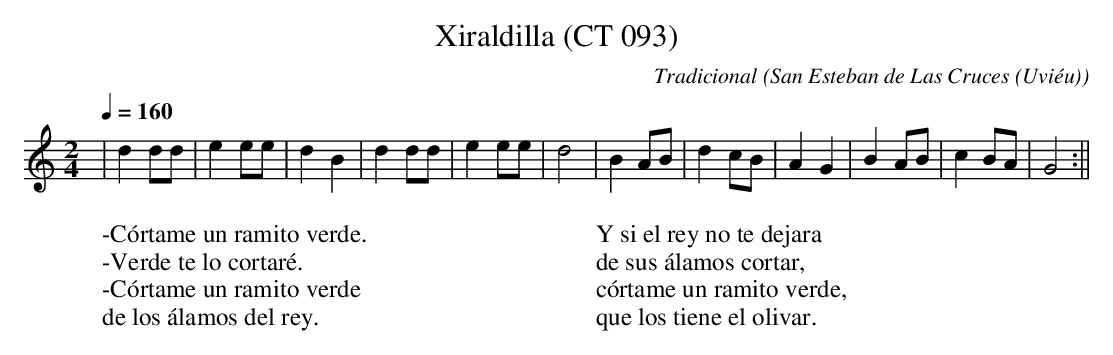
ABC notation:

X:1
T:Xiraldilla (CT 093)
C:Tradicional
O:San Esteban de Las Cruces (Uviéu)
M:2/4
L:1/8
Q:1/4=160
K:C
|d2 dd|e2 ee|d2 B2|d2 dd|e2 ee|d4|B2 AB|d2 cB|A2 G2|B2 AB|c2 BA|G4 :||
W:-Córtame un ramito verde.
W:-Verde te lo cortaré.
W:-Córtame un ramito verde
W:de los álamos del rey.
W:
W:Y si el rey no te dejara
W:de sus álamos cortar,
W:córtame un ramito verde,
W:que los tiene el olivar.
W:
